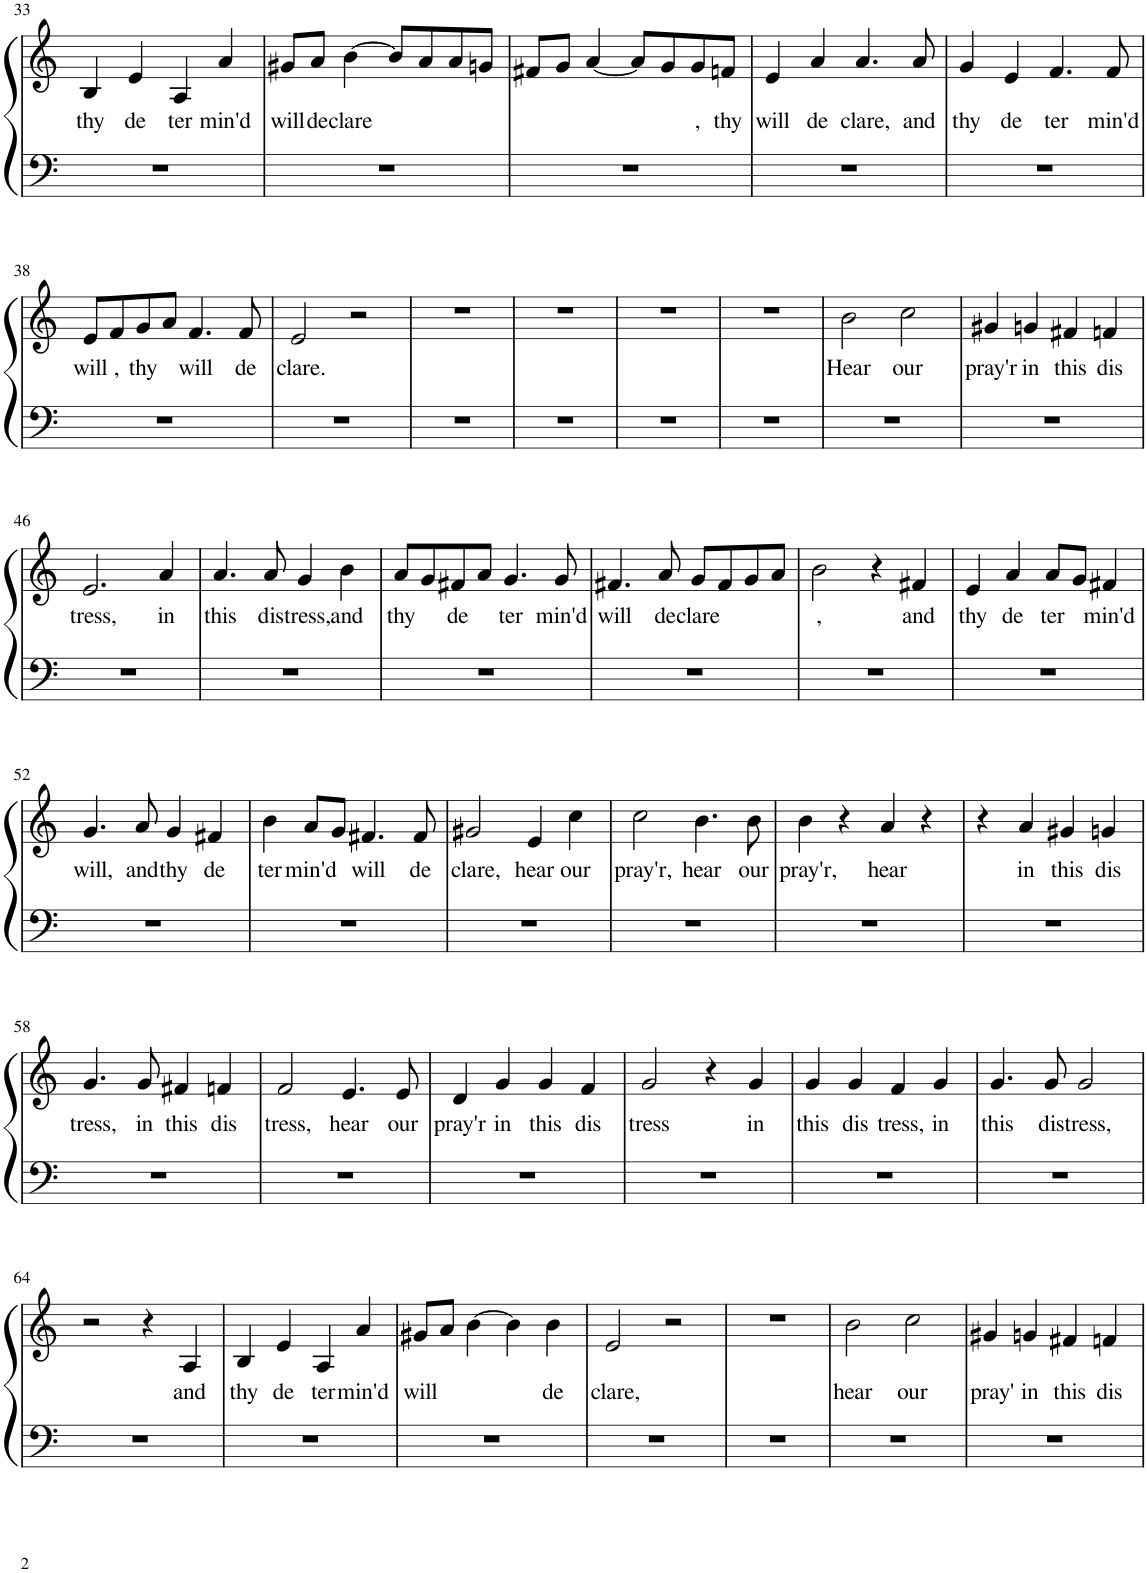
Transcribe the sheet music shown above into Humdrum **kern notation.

**kern	**kern	**text
*part1	*part1	*part1
*staff2	*staff1	*staff1
*I"Piano	*	*
*I'Pno.	*	*
!!LO:PB:g=z
*clefF4	*clefG2	*
*k[]	*k[]	*
*M4/4	*M4/4	*
*met(c)	*met(c)	*
=33	=33	=33
!	!	!LO:LY:b
1r	4B/	thy
!	!	!LO:LY:b
.	4e/	de
!	!	!LO:LY:b
.	4A/	ter
!	!	!LO:LY:b
.	4a/	min'd
=34	=34	=34
!	!	!LO:LY:b
1r	8g#X/L	will
!	!	!LO:LY:b
.	8a/J	de
!	!	!LO:LY:b
.	[4b\	clare
.	8b/L]	.
.	8a/	.
.	8a/	.
.	8gn/J	.
=35	=35	=35
1r	8f#X/L	.
.	8g/J	.
.	[4a/	.
.	8a/L]	.
.	8g/	.
!	!	!LO:LY:b
.	8g/	,
!	!	!LO:LY:b
.	8fn/J	thy
=36	=36	=36
!	!	!LO:LY:b
1r	4e/	will
!	!	!LO:LY:b
.	4a/	de
!	!	!LO:LY:b
.	4.a/	clare,
!	!	!LO:LY:b
.	8a/	and
=37	=37	=37
!	!	!LO:LY:b
1r	4g/	thy
!	!	!LO:LY:b
.	4e/	de
!	!	!LO:LY:b
.	4.f/	ter
!	!	!LO:LY:b
.	8f/	min'd
!!LO:LB:g=z
=38	=38	=38
!	!	!LO:LY:b
1r	8e/L	will
!	!	!LO:LY:b
.	8f/	,
!	!	!LO:LY:b
.	8g/	thy
.	8a/J	.
!	!	!LO:LY:b
.	4.f/	will
!	!	!LO:LY:b
.	8f/	de
=39	=39	=39
!	!	!LO:LY:b
1r	2e/	clare.
.	2r	.
=40	=40	=40
1r	1r	.
=41	=41	=41
1r	1r	.
=42	=42	=42
1r	1r	.
=43	=43	=43
1r	1r	.
=44	=44	=44
!	!	!LO:LY:b
1r	2b\	Hear
!	!	!LO:LY:b
.	2cc\	our
=45	=45	=45
!	!	!LO:LY:b
1r	4g#X/	pray'r
!	!	!LO:LY:b
.	4gn/	in
!	!	!LO:LY:b
.	4f#X/	this
!	!	!LO:LY:b
.	4fn/	dis
!!LO:LB:g=z
=46	=46	=46
!	!	!LO:LY:b
1r	2.e/	tress,
!	!	!LO:LY:b
.	4a/	in
=47	=47	=47
!	!	!LO:LY:b
1r	4.a/	this
!	!	!LO:LY:b
.	8a/	dis
!	!	!LO:LY:b
.	4g/	tress,
!	!	!LO:LY:b
.	4b\	and
=48	=48	=48
!	!	!LO:LY:b
1r	8a/L	thy
.	8g/	.
!	!	!LO:LY:b
.	8f#X/	de
.	8a/J	.
!	!	!LO:LY:b
.	4.g/	ter
!	!	!LO:LY:b
.	8g/	min'd
=49	=49	=49
!	!	!LO:LY:b
1r	4.f#X/	will
!	!	!LO:LY:b
.	8a/	de
!	!	!LO:LY:b
.	8g/L	clare
.	8f#/	.
.	8g/	.
.	8a/J	.
=50	=50	=50
!	!	!LO:LY:b
1r	2b\	,
.	4r	.
!	!	!LO:LY:b
.	4f#X/	and
=51	=51	=51
!	!	!LO:LY:b
1r	4e/	thy
!	!	!LO:LY:b
.	4a/	de
!	!	!LO:LY:b
.	8a/L	ter
.	8g/J	.
!	!	!LO:LY:b
.	4f#X/	min'd
!!LO:LB:g=z
=52	=52	=52
!	!	!LO:LY:b
1r	4.g/	will,
!	!	!LO:LY:b
.	8a/	and
!	!	!LO:LY:b
.	4g/	thy
!	!	!LO:LY:b
.	4f#X/	de
=53	=53	=53
!	!	!LO:LY:b
1r	4b\	ter
!	!	!LO:LY:b
.	8a/L	min'd
.	8g/J	.
!	!	!LO:LY:b
.	4.f#X/	will
!	!	!LO:LY:b
.	8f#/	de
=54	=54	=54
!	!	!LO:LY:b
1r	2g#X/	clare,
!	!	!LO:LY:b
.	4e/	hear
!	!	!LO:LY:b
.	4cc\	our
=55	=55	=55
!	!	!LO:LY:b
1r	2cc\	pray'r,
!	!	!LO:LY:b
.	4.b\	hear
!	!	!LO:LY:b
.	8b\	our
=56	=56	=56
!	!	!LO:LY:b
1r	4b\	pray'r,
.	4r	.
!	!	!LO:LY:b
.	4a/	hear
.	4r	.
=57	=57	=57
1r	4r	.
!	!	!LO:LY:b
.	4a/	in
!	!	!LO:LY:b
.	4g#X/	this
!	!	!LO:LY:b
.	4gn/	dis
!!LO:LB:g=z
=58	=58	=58
!	!	!LO:LY:b
1r	4.g/	tress,
!	!	!LO:LY:b
.	8g/	in
!	!	!LO:LY:b
.	4f#X/	this
!	!	!LO:LY:b
.	4fn/	dis
=59	=59	=59
!	!	!LO:LY:b
1r	2f/	tress,
!	!	!LO:LY:b
.	4.e/	hear
!	!	!LO:LY:b
.	8e/	our
=60	=60	=60
!	!	!LO:LY:b
1r	4d/	pray'r
!	!	!LO:LY:b
.	4g/	in
!	!	!LO:LY:b
.	4g/	this
!	!	!LO:LY:b
.	4f/	dis
=61	=61	=61
!	!	!LO:LY:b
1r	2g/	tress
.	4r	.
!	!	!LO:LY:b
.	4g/	in
=62	=62	=62
!	!	!LO:LY:b
1r	4g/	this
!	!	!LO:LY:b
.	4g/	dis
!	!	!LO:LY:b
.	4f/	tress,
!	!	!LO:LY:b
.	4g/	in
=63	=63	=63
!	!	!LO:LY:b
1r	4.g/	this
!	!	!LO:LY:b
.	8g/	dis
!	!	!LO:LY:b
.	2g/	tress,
!!LO:LB:g=z
=64	=64	=64
1r	2r	.
.	4r	.
!	!	!LO:LY:b
.	4A/	and
=65	=65	=65
!	!	!LO:LY:b
1r	4B/	thy
!	!	!LO:LY:b
.	4e/	de
!	!	!LO:LY:b
.	4A/	ter
!	!	!LO:LY:b
.	4a/	min'd
=66	=66	=66
!	!	!LO:LY:b
1r	8g#X/L	will
.	8a/J	.
.	[4b\	.
.	4b\]	.
!	!	!LO:LY:b
.	4b\	de
=67	=67	=67
!	!	!LO:LY:b
1r	2e/	clare,
.	2r	.
=68	=68	=68
1r	1r	.
=69	=69	=69
!	!	!LO:LY:b
1r	2b\	hear
!	!	!LO:LY:b
.	2cc\	our
=70	=70	=70
!	!	!LO:LY:b
1r	4g#X/	pray'
!	!	!LO:LY:b
.	4gn/	in
!	!	!LO:LY:b
.	4f#X/	this
!	!	!LO:LY:b
.	4fn/	dis
=	=	=
*-	*-	*-
